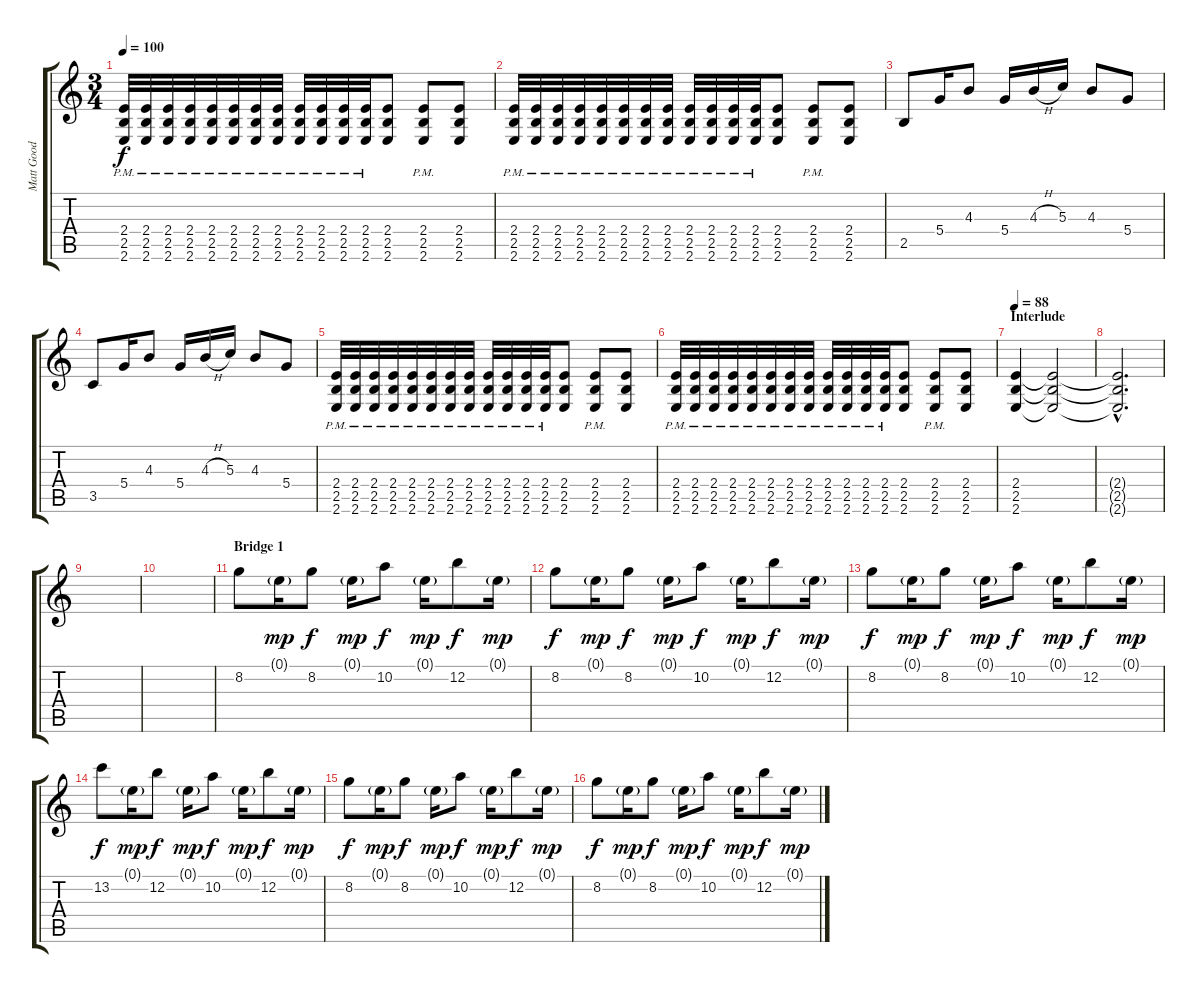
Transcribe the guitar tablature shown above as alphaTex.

\track ("Matt Good (Guitar)" "Matt Good ") {instrument distortionguitar}
\staff {score tabs}
\tuning (E4 B3 G3 D3 A2 D2) {hide}
\ts (3 4)
\tempo 100
\clef g2
\ks c
(2.4{pm} 2.5{pm} 2.6{pm}).32{dy f} (2.4{pm} 2.5{pm} 2.6{pm}).32 (2.4{pm} 2.5{pm} 2.6{pm}).32 (2.4{pm} 2.5{pm} 2.6{pm}).32 (2.4{pm} 2.5{pm} 2.6{pm}).32 (2.4{pm} 2.5{pm} 2.6{pm}).32 (2.4{pm} 2.5{pm} 2.6{pm}).32 (2.4{pm} 2.5{pm} 2.6{pm}).32 (2.4{pm} 2.5{pm} 2.6{pm}).32 (2.4{pm} 2.5{pm} 2.6{pm}).32 (2.4{pm} 2.5{pm} 2.6{pm}).32 (2.4{pm} 2.5{pm} 2.6{pm}).32 (2.4 2.5 2.6).8 (2.4{pm} 2.5{pm} 2.6{pm}).8 (2.4 2.5 2.6).8 |
(2.4{pm} 2.5{pm} 2.6{pm}).32 (2.4{pm} 2.5{pm} 2.6{pm}).32 (2.4{pm} 2.5{pm} 2.6{pm}).32 (2.4{pm} 2.5{pm} 2.6{pm}).32 (2.4{pm} 2.5{pm} 2.6{pm}).32 (2.4{pm} 2.5{pm} 2.6{pm}).32 (2.4{pm} 2.5{pm} 2.6{pm}).32 (2.4{pm} 2.5{pm} 2.6{pm}).32 (2.4{pm} 2.5{pm} 2.6{pm}).32 (2.4{pm} 2.5{pm} 2.6{pm}).32 (2.4{pm} 2.5{pm} 2.6{pm}).32 (2.4{pm} 2.5{pm} 2.6{pm}).32 (2.4 2.5 2.6).8 (2.4{pm} 2.5{pm} 2.6{pm}).8 (2.4 2.5 2.6).8 |
2.5.8 5.4.16 4.3.8 5.4.16 4.3{h}.16 5.3.16 4.3.8 5.4.8 |
3.5.8 5.4.16 4.3.8 5.4.16 4.3{h}.16 5.3.16 4.3.8 5.4.8 |
(2.4{pm} 2.5{pm} 2.6{pm}).32 (2.4{pm} 2.5{pm} 2.6{pm}).32 (2.4{pm} 2.5{pm} 2.6{pm}).32 (2.4{pm} 2.5{pm} 2.6{pm}).32 (2.4{pm} 2.5{pm} 2.6{pm}).32 (2.4{pm} 2.5{pm} 2.6{pm}).32 (2.4{pm} 2.5{pm} 2.6{pm}).32 (2.4{pm} 2.5{pm} 2.6{pm}).32 (2.4{pm} 2.5{pm} 2.6{pm}).32 (2.4{pm} 2.5{pm} 2.6{pm}).32 (2.4{pm} 2.5{pm} 2.6{pm}).32 (2.4{pm} 2.5{pm} 2.6{pm}).32 (2.4 2.5 2.6).8 (2.4{pm} 2.5{pm} 2.6{pm}).8 (2.4 2.5 2.6).8 |
(2.4{pm} 2.5{pm} 2.6{pm}).32 (2.4{pm} 2.5{pm} 2.6{pm}).32 (2.4{pm} 2.5{pm} 2.6{pm}).32 (2.4{pm} 2.5{pm} 2.6{pm}).32 (2.4{pm} 2.5{pm} 2.6{pm}).32 (2.4{pm} 2.5{pm} 2.6{pm}).32 (2.4{pm} 2.5{pm} 2.6{pm}).32 (2.4{pm} 2.5{pm} 2.6{pm}).32 (2.4{pm} 2.5{pm} 2.6{pm}).32 (2.4{pm} 2.5{pm} 2.6{pm}).32 (2.4{pm} 2.5{pm} 2.6{pm}).32 (2.4{pm} 2.5{pm} 2.6{pm}).32 (2.4 2.5 2.6).8 (2.4{pm} 2.5{pm} 2.6{pm}).8 (2.4 2.5 2.6).8 |
\section ("" "Interlude")
\tempo 88
(2.4 2.5 2.6).4 (2.4{t} 2.5{t} 2.6{t}).2{volume 4} |
(2.4{hac t} 2.5{hac t} 2.6{hac t}).2{d} |
|
|
\section ("" "Bridge 1")
8.2.8{volume 8} 0.1{g}.16{dy mp} 8.2.8{dy f} 0.1{g}.16{dy mp} 10.2.8{dy f} 0.1{g}.16{dy mp} 12.2.8{dy f} 0.1{g}.16{dy mp} |
8.2.8{dy f} 0.1{g}.16{dy mp} 8.2.8{dy f} 0.1{g}.16{dy mp} 10.2.8{dy f} 0.1{g}.16{dy mp} 12.2.8{dy f} 0.1{g}.16{dy mp} |
8.2.8{dy f} 0.1{g}.16{dy mp} 8.2.8{dy f} 0.1{g}.16{dy mp} 10.2.8{dy f} 0.1{g}.16{dy mp} 12.2.8{dy f} 0.1{g}.16{dy mp} |
13.2.8{dy f} 0.1{g}.16{dy mp} 12.2.8{dy f} 0.1{g}.16{dy mp} 10.2.8{dy f} 0.1{g}.16{dy mp} 12.2.8{dy f} 0.1{g}.16{dy mp} |
8.2.8{dy f} 0.1{g}.16{dy mp} 8.2.8{dy f} 0.1{g}.16{dy mp} 10.2.8{dy f} 0.1{g}.16{dy mp} 12.2.8{dy f} 0.1{g}.16{dy mp} |
8.2.8{dy f} 0.1{g}.16{dy mp} 8.2.8{dy f} 0.1{g}.16{dy mp} 10.2.8{dy f} 0.1{g}.16{dy mp} 12.2.8{dy f} 0.1{g}.16{dy mp}
